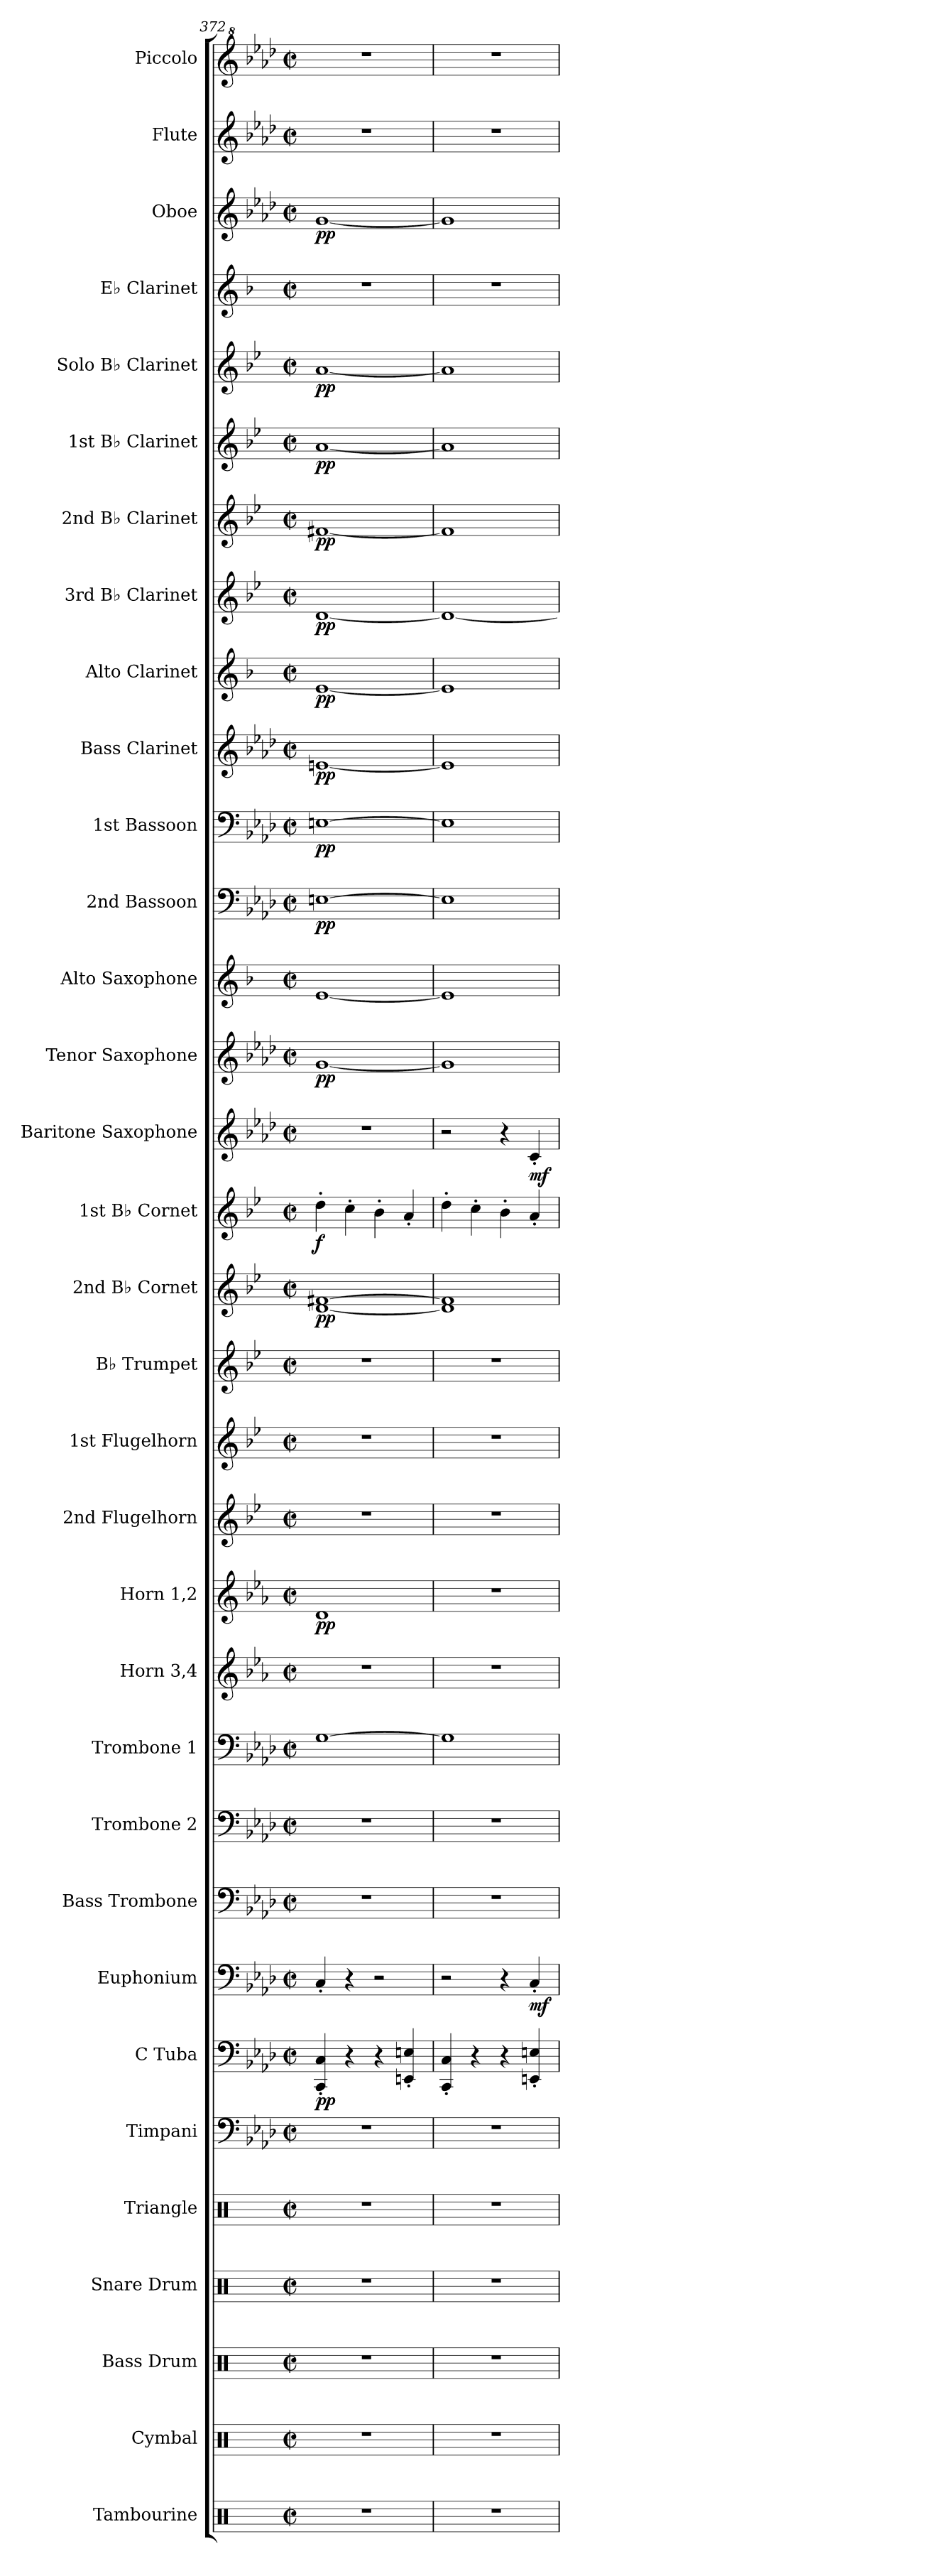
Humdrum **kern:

**kern	**kern	**kern	**kern	**kern	**kern	**kern	**dynam	**kern	**dynam	**kern	**kern	**kern	**kern	**kern	**dynam	**kern	**kern	**kern	**kern	**dynam	**kern	**dynam	**kern	**dynam	**kern	**dynam	**kern	**kern	**dynam	**kern	**dynam	**kern	**dynam	**kern	**dynam	**kern	**dynam	**kern	**dynam	**kern	**dynam	**kern	**dynam	**kern	**kern	**dynam	**kern	**kern
*part33	*part32	*part31	*part30	*part29	*part28	*part27	*part27	*part26	*part26	*part25	*part24	*part23	*part22	*part21	*part21	*part20	*part19	*part18	*part17	*part17	*part16	*part16	*part15	*part15	*part14	*part14	*part13	*part12	*part12	*part11	*part11	*part10	*part10	*part9	*part9	*part8	*part8	*part7	*part7	*part6	*part6	*part5	*part5	*part4	*part3	*part3	*part2	*part1
*staff33	*staff32	*staff31	*staff30	*staff29	*staff28	*staff27	*staff27	*staff26	*staff26	*staff25	*staff24	*staff23	*staff22	*staff21	*staff21	*staff20	*staff19	*staff18	*staff17	*staff17	*staff16	*staff16	*staff15	*staff15	*staff14	*staff14	*staff13	*staff12	*staff12	*staff11	*staff11	*staff10	*staff10	*staff9	*staff9	*staff8	*staff8	*staff7	*staff7	*staff6	*staff6	*staff5	*staff5	*staff4	*staff3	*staff3	*staff2	*staff1
*I"Tambourine	*I"Cymbal	*I"Bass Drum	*I"Snare Drum	*I"Triangle	*I"Timpani	*I"C Tuba	*	*I"Euphonium	*	*I"Bass Trombone	*I"Trombone 2	*I"Trombone 1	*I"Horn 3,4	*I"Horn 1,2	*	*I"2nd Flugelhorn	*I"1st Flugelhorn	*I"B♭ Trumpet	*I"2nd B♭ Cornet	*	*I"1st B♭ Cornet	*	*I"Baritone Saxophone	*	*I"Tenor Saxophone	*	*I"Alto Saxophone	*I"2nd Bassoon	*	*I"1st Bassoon	*	*I"Bass Clarinet	*	*I"Alto Clarinet	*	*I"3rd B♭ Clarinet	*	*I"2nd B♭ Clarinet	*	*I"1st B♭ Clarinet	*	*I"Solo B♭ Clarinet	*	*I"E♭ Clarinet	*I"Oboe	*	*I"Flute	*I"Piccolo
*I'Tamb.	*I'Cym.	*I'B. Dr.	*I'Sn. Dr.	*I'Trgl.	*I'Timp.	*I'C Tu.	*	*I'Eu.	*	*I'B. Trb.	*I'Trb. 2	*I'Trb. 1	*I'Hn. 3,4	*I'Hn. 1,2	*	*I'2nd Flghn.	*I'1st Flghn.	*I'B♭ Tpt.	*I'2nd B♭ Cnt.	*	*I'1st B♭ Cnt.	*	*I'Bar. Sax.	*	*I'T. Sax.	*	*I'A. Sax.	*I'2nd Bsn.	*	*I'1st Bsn.	*	*I'B. Cl.	*	*I'A. Cl.	*	*I'3rd B♭ Cl.	*	*I'2nd B♭ Cl.	*	*I'1st B♭ Cl.	*	*I'Solo B♭ Cl.	*	*I'E♭ Cl.	*I'Ob.	*	*I'Fl.	*I'Picc.
*clefX	*clefX	*clefX	*clefX	*clefX	*clefF4	*clefF4	*	*clefF4	*	*clefF4	*clefF4	*clefF4	*clefG2	*clefG2	*	*clefG2	*clefG2	*clefG2	*clefG2	*	*clefG2	*	*clefG2	*	*clefG2	*	*clefG2	*clefF4	*	*clefF4	*	*clefG2	*	*clefG2	*	*clefG2	*	*clefG2	*	*clefG2	*	*clefG2	*	*clefG2	*clefG2	*	*clefG2	*clefG^2
*	*	*	*	*	*	*	*	*	*	*	*	*	*ITrd4c7	*ITrd4c7	*	*ITrd1c2	*ITrd1c2	*ITrd1c2	*ITrd1c2	*	*ITrd1c2	*	*ITrd12c21	*	*ITrd8c14	*	*ITrd5c9	*	*	*	*	*ITrd8c14	*	*ITrd5c9	*	*ITrd1c2	*	*ITrd1c2	*	*ITrd1c2	*	*ITrd1c2	*	*ITrd-2c-3	*	*	*	*ITrd-7c-12
*k[]	*k[]	*k[]	*k[]	*k[]	*k[b-e-a-d-]	*k[b-e-a-d-]	*	*k[b-e-a-d-]	*	*k[b-e-a-d-]	*k[b-e-a-d-]	*k[b-e-a-d-]	*k[b-e-a-d-]	*k[b-e-a-d-]	*	*k[b-e-a-d-]	*k[b-e-a-d-]	*k[b-e-a-d-]	*k[b-e-a-d-]	*	*k[b-e-a-d-]	*	*k[b-e-a-d-]	*	*k[b-e-a-d-]	*	*k[b-e-a-d-]	*k[b-e-a-d-]	*	*k[b-e-a-d-]	*	*k[b-e-a-d-]	*	*k[b-e-a-d-]	*	*k[b-e-a-d-]	*	*k[b-e-a-d-]	*	*k[b-e-a-d-]	*	*k[b-e-a-d-]	*	*k[b-e-a-d-]	*k[b-e-a-d-]	*	*k[b-e-a-d-]	*k[b-e-a-d-]
*C:	*C:	*C:	*C:	*C:	*A-:	*A-:	*	*A-:	*	*A-:	*A-:	*A-:	*A-:	*A-:	*	*A-:	*A-:	*A-:	*A-:	*	*A-:	*	*A-:	*	*A-:	*	*A-:	*A-:	*	*A-:	*	*A-:	*	*A-:	*	*A-:	*	*A-:	*	*A-:	*	*A-:	*	*A-:	*A-:	*	*A-:	*A-:
*M2/2	*M2/2	*M2/2	*M2/2	*M2/2	*M2/2	*M2/2	*	*M2/2	*	*M2/2	*M2/2	*M2/2	*M2/2	*M2/2	*	*M2/2	*M2/2	*M2/2	*M2/2	*	*M2/2	*	*M2/2	*	*M2/2	*	*M2/2	*M2/2	*	*M2/2	*	*M2/2	*	*M2/2	*	*M2/2	*	*M2/2	*	*M2/2	*	*M2/2	*	*M2/2	*M2/2	*	*M2/2	*M2/2
*met(c|)	*met(c|)	*met(c|)	*met(c|)	*met(c|)	*met(c|)	*met(c|)	*	*met(c|)	*	*met(c|)	*met(c|)	*met(c|)	*met(c|)	*met(c|)	*	*met(c|)	*met(c|)	*met(c|)	*met(c|)	*	*met(c|)	*	*met(c|)	*	*met(c|)	*	*met(c|)	*met(c|)	*	*met(c|)	*	*met(c|)	*	*met(c|)	*	*met(c|)	*	*met(c|)	*	*met(c|)	*	*met(c|)	*	*met(c|)	*met(c|)	*	*met(c|)	*met(c|)
=372	=372	=372	=372	=372	=372	=372	=372	=372	=372	=372	=372	=372	=372	=372	=372	=372	=372	=372	=372	=372	=372	=372	=372	=372	=372	=372	=372	=372	=372	=372	=372	=372	=372	=372	=372	=372	=372	=372	=372	=372	=372	=372	=372	=372	=372	=372	=372	=372
!	!	!	!	!	!	!	!LO:DY:b	!	!	!	!	!	!	!	!LO:DY:b	!	!	!	!	!LO:DY:b	!	!LO:DY:b	!	!	!	!LO:DY:b	!	!	!LO:DY:b	!	!LO:DY:b	!	!LO:DY:b	!	!LO:DY:b	!	!LO:DY:b	!	!LO:DY:b	!	!LO:DY:b	!	!LO:DY:b	!	!	!LO:DY:b	!	!
1r	1r	1r	1r	1r	1r	4CC/' 4C/'	pp	4C'/	.	1r	1r	[1G	1r	1G	pp	1r	1r	1r	[1c [1en	pp	4cc'\	f	1r	.	[1G	pp	[1G	[1En	pp	[1En	pp	[1En	pp	[1G	pp	[1c	pp	[1en	pp	[1g	pp	[1g	pp	1r	[1g	pp	1r	1r
.	.	.	.	.	.	4r	.	4r	.	.	.	.	.	.	.	.	.	.	.	.	4b-'\	.	.	.	.	.	.	.	.	.	.	.	.	.	.	.	.	.	.	.	.	.	.	.	.	.	.	.
.	.	.	.	.	.	4r	.	2r	.	.	.	.	.	.	.	.	.	.	.	.	4a-'\	.	.	.	.	.	.	.	.	.	.	.	.	.	.	.	.	.	.	.	.	.	.	.	.	.	.	.
.	.	.	.	.	.	4EEn/' 4En/'	.	.	.	.	.	.	.	.	.	.	.	.	.	.	4g'/	.	.	.	.	.	.	.	.	.	.	.	.	.	.	.	.	.	.	.	.	.	.	.	.	.	.	.
!!LO:PB:g=z
=373	=373	=373	=373	=373	=373	=373	=373	=373	=373	=373	=373	=373	=373	=373	=373	=373	=373	=373	=373	=373	=373	=373	=373	=373	=373	=373	=373	=373	=373	=373	=373	=373	=373	=373	=373	=373	=373	=373	=373	=373	=373	=373	=373	=373	=373	=373	=373	=373
1r	1r	1r	1r	1r	1r	4CC/' 4C/'	.	2r	.	1r	1r	1G]	1r	1r	.	1r	1r	1r	1c] 1e]	.	4cc'\	.	2r	.	1G]	.	1G]	1E]	.	1E]	.	1E]	.	1G]	.	1c_	.	1e]	.	1g]	.	1g]	.	1r	1g]	.	1r	1r
.	.	.	.	.	.	4r	.	.	.	.	.	.	.	.	.	.	.	.	.	.	4b-'\	.	.	.	.	.	.	.	.	.	.	.	.	.	.	.	.	.	.	.	.	.	.	.	.	.	.	.
.	.	.	.	.	.	4r	.	4r	.	.	.	.	.	.	.	.	.	.	.	.	4a-'\	.	4r	.	.	.	.	.	.	.	.	.	.	.	.	.	.	.	.	.	.	.	.	.	.	.	.	.
!	!	!	!	!	!	!	!	!	!LO:DY:b	!	!	!	!	!	!	!	!	!	!	!	!	!	!	!LO:DY:b	!	!	!	!	!	!	!	!	!	!	!	!	!	!	!	!	!	!	!	!	!	!	!	!
.	.	.	.	.	.	4EEn/' 4En/'	.	4C'/	mf	.	.	.	.	.	.	.	.	.	.	.	4g'/	.	4C'/	mf	.	.	.	.	.	.	.	.	.	.	.	.	.	.	.	.	.	.	.	.	.	.	.	.
=	=	=	=	=	=	=	=	=	=	=	=	=	=	=	=	=	=	=	=	=	=	=	=	=	=	=	=	=	=	=	=	=	=	=	=	=	=	=	=	=	=	=	=	=	=	=	=	=
*-	*-	*-	*-	*-	*-	*-	*-	*-	*-	*-	*-	*-	*-	*-	*-	*-	*-	*-	*-	*-	*-	*-	*-	*-	*-	*-	*-	*-	*-	*-	*-	*-	*-	*-	*-	*-	*-	*-	*-	*-	*-	*-	*-	*-	*-	*-	*-	*-
